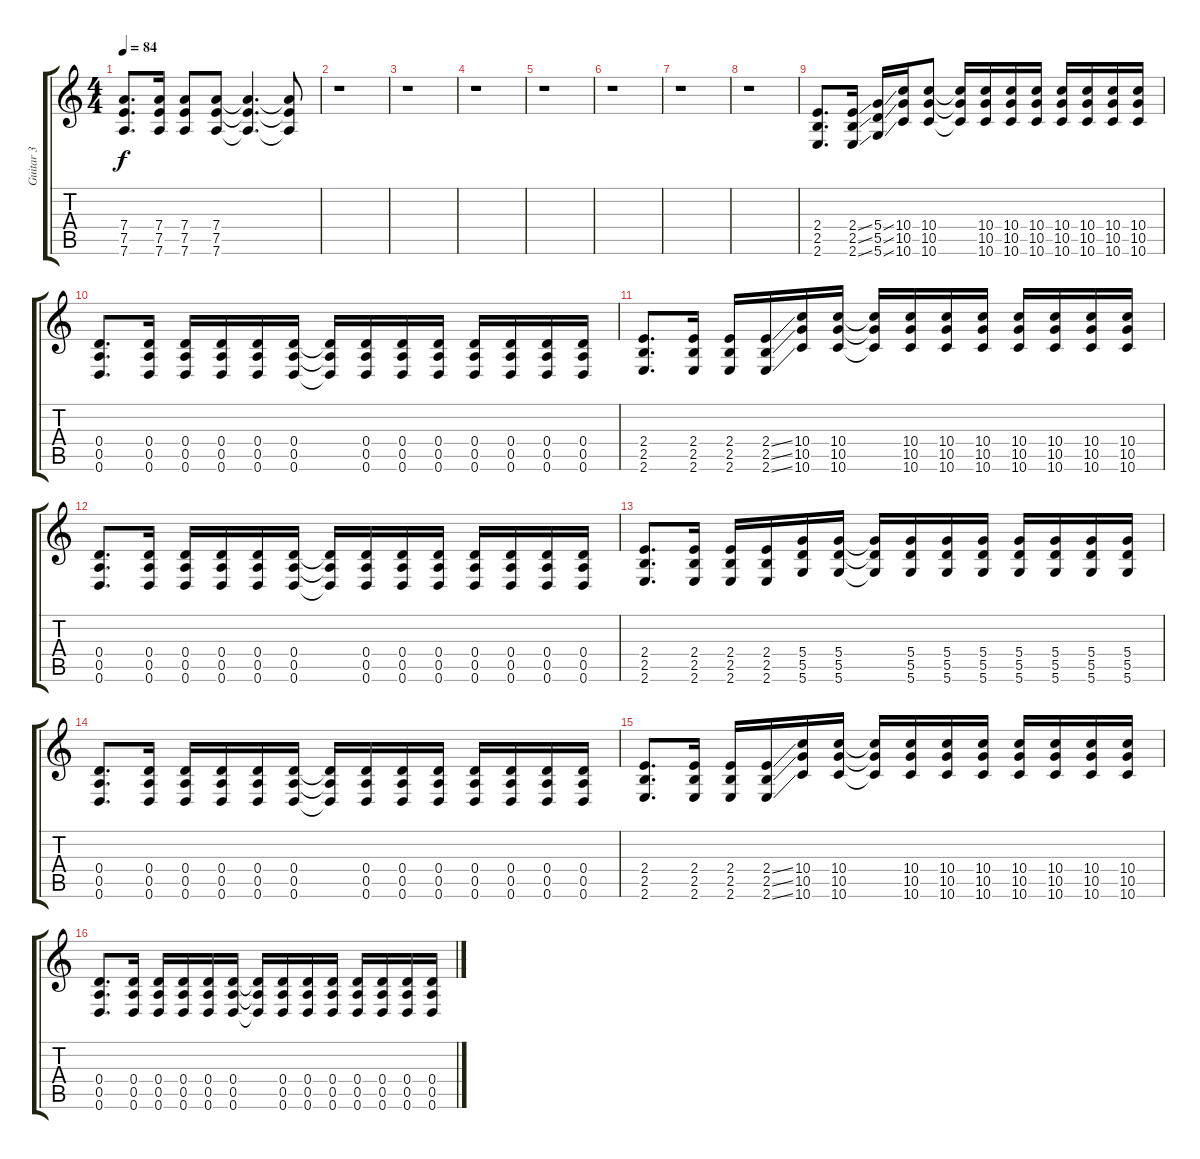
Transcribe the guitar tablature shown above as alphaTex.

\track ("Guitar 3" "Guitar 3") {instrument overdrivenguitar}
\staff {score tabs}
\tuning (E4 B3 G3 D3 A2 D2) {hide}
\ts (4 4)
\tempo 84
\clef g2
\ks c
(7.4 7.5 7.6).8{d dy f} (7.4 7.5 7.6).16 (7.4 7.5 7.6).8 (7.4 7.5 7.6).8 (7.4{t} 7.5{t} 7.6{t}).4{d} (7.4{t} 7.5{t} 7.6{t}).8 |
r.1 |
r.1 |
r.1 |
r.1 |
r.1 |
r.1 |
r.1 |
(2.4 2.5 2.6).8{d} (2.4{ss} 2.5{ss} 2.6{ss}).16 (5.4{ss} 5.5{ss} 5.6{ss}).16 (10.4 10.5 10.6).16 (10.4 10.5 10.6).8 (10.4{t} 10.5{t} 10.6{t}).16 (10.4 10.5 10.6).16 (10.4 10.5 10.6).16 (10.4 10.5 10.6).16 (10.4 10.5 10.6).16 (10.4 10.5 10.6).16 (10.4 10.5 10.6).16 (10.4 10.5 10.6).16 |
(0.4 0.5 0.6).8{d} (0.4 0.5 0.6).16 (0.4 0.5 0.6).16 (0.4 0.5 0.6).16 (0.4 0.5 0.6).16 (0.4 0.5 0.6).16 (0.4{t} 0.5{t} 0.6{t}).16 (0.4 0.5 0.6).16 (0.4 0.5 0.6).16 (0.4 0.5 0.6).16 (0.4 0.5 0.6).16 (0.4 0.5 0.6).16 (0.4 0.5 0.6).16 (0.4 0.5 0.6).16 |
(2.4 2.5 2.6).8{d} (2.4 2.5 2.6).16 (2.4 2.5 2.6).16 (2.4{ss} 2.5{ss} 2.6{ss}).16 (10.4 10.5 10.6).16 (10.4 10.5 10.6).16 (10.4{t} 10.5{t} 10.6{t}).16 (10.4 10.5 10.6).16 (10.4 10.5 10.6).16 (10.4 10.5 10.6).16 (10.4 10.5 10.6).16 (10.4 10.5 10.6).16 (10.4 10.5 10.6).16 (10.4 10.5 10.6).16 |
(0.4 0.5 0.6).8{d} (0.4 0.5 0.6).16 (0.4 0.5 0.6).16 (0.4 0.5 0.6).16 (0.4 0.5 0.6).16 (0.4 0.5 0.6).16 (0.4{t} 0.5{t} 0.6{t}).16 (0.4 0.5 0.6).16 (0.4 0.5 0.6).16 (0.4 0.5 0.6).16 (0.4 0.5 0.6).16 (0.4 0.5 0.6).16 (0.4 0.5 0.6).16 (0.4 0.5 0.6).16 |
(2.4 2.5 2.6).8{d} (2.4 2.5 2.6).16 (2.4 2.5 2.6).16 (2.4 2.5 2.6).16 (5.4 5.5 5.6).16 (5.4 5.5 5.6).16 (5.4{t} 5.5{t} 5.6{t}).16 (5.4 5.5 5.6).16 (5.4 5.5 5.6).16 (5.4 5.5 5.6).16 (5.4 5.5 5.6).16 (5.4 5.5 5.6).16 (5.4 5.5 5.6).16 (5.4 5.5 5.6).16 |
(0.4 0.5 0.6).8{d} (0.4 0.5 0.6).16 (0.4 0.5 0.6).16 (0.4 0.5 0.6).16 (0.4 0.5 0.6).16 (0.4 0.5 0.6).16 (0.4{t} 0.5{t} 0.6{t}).16 (0.4 0.5 0.6).16 (0.4 0.5 0.6).16 (0.4 0.5 0.6).16 (0.4 0.5 0.6).16 (0.4 0.5 0.6).16 (0.4 0.5 0.6).16 (0.4 0.5 0.6).16 |
(2.4 2.5 2.6).8{d} (2.4 2.5 2.6).16 (2.4 2.5 2.6).16 (2.4{ss} 2.5{ss} 2.6{ss}).16 (10.4 10.5 10.6).16 (10.4 10.5 10.6).16 (10.4{t} 10.5{t} 10.6{t}).16 (10.4 10.5 10.6).16 (10.4 10.5 10.6).16 (10.4 10.5 10.6).16 (10.4 10.5 10.6).16 (10.4 10.5 10.6).16 (10.4 10.5 10.6).16 (10.4 10.5 10.6).16 |
(0.4 0.5 0.6).8{d} (0.4 0.5 0.6).16 (0.4 0.5 0.6).16 (0.4 0.5 0.6).16 (0.4 0.5 0.6).16 (0.4 0.5 0.6).16 (0.4{t} 0.5{t} 0.6{t}).16 (0.4 0.5 0.6).16 (0.4 0.5 0.6).16 (0.4 0.5 0.6).16 (0.4 0.5 0.6).16 (0.4 0.5 0.6).16 (0.4 0.5 0.6).16 (0.4 0.5 0.6).16
